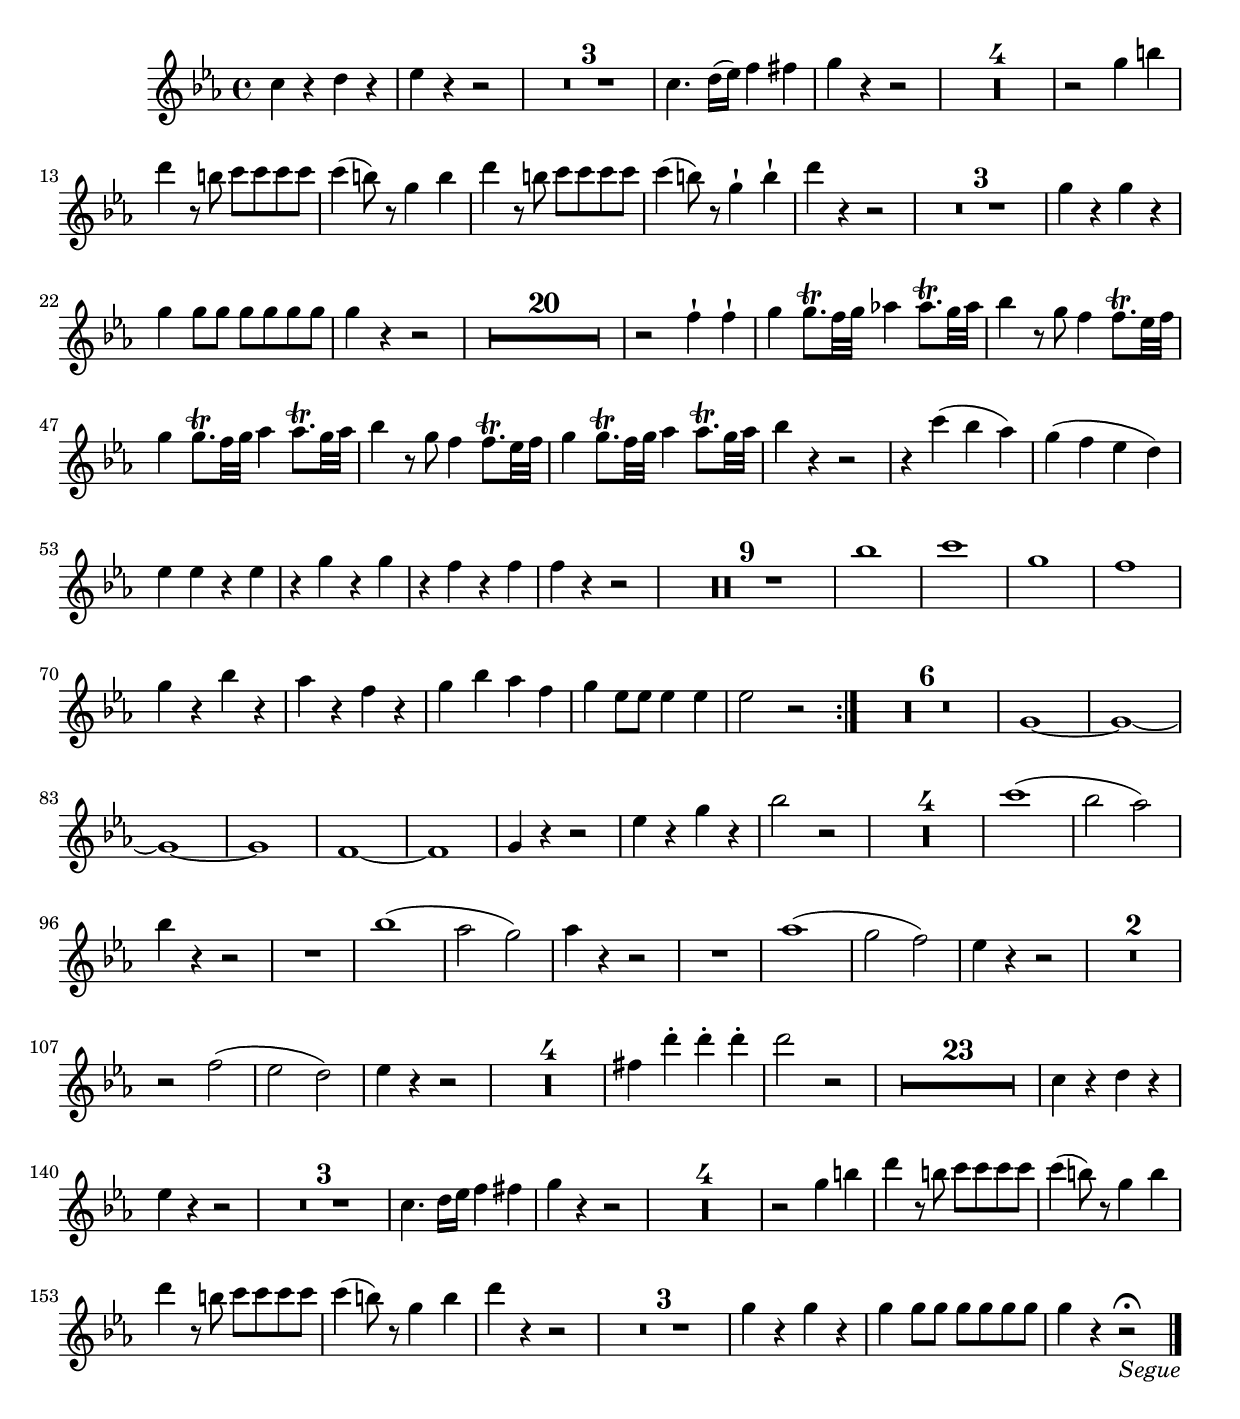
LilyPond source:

\version "2.16.0"      %Gossec - Symphonie mi bémol
                        %Hautbois1 - 2ème mvt
\relative c''{
\clef treble
\key ees \major
\time 4/4




c4 r d r 
ees r r2
\set Score.skipBars = ##t R1 * 3 
%
%
c4. d16( ees) f4 fis
g r r2
\set Score.skipBars = ##t R1 * 4 
%
%
%
r2 g4 b
d r8 b c c c c
c4( b8) r g4 b
d r8 b c c c c
c4( b8) r g4-| b-|
d r r2
\set Score.skipBars = ##t R1 * 3 
%
%
g,4 r g r
g g8 g g g g g
g4 r r2
\set Score.skipBars = ##t R1 * 20 
%
%
%
%
%
%
%
%
%
%
%
%
%
%
%
%
%
%
%
r2 f4-| f-|
g g8.\trill f32 g aes!4 aes8.\trill g32 aes
bes4 r8 g f4 f8.\trill ees32 f 
g4 g8.\trill f32 g aes4 aes8.\trill g32 aes
bes4 r8 g f4 f8.\trill ees32 f
g4 g8.\trill f32 g aes4 aes8.\trill g32 aes
bes4 r r2
r4 c( bes aes)
g( f ees d)
ees ees r ees
r g r g
r f r f
f r r2
\set Score.skipBars = ##t R1 * 9
%
%
%
%
%
%
%
%
bes1 
c
g
f
g4 r bes r 
aes r f r
g bes aes f
g ees8 ees ees4 ees
ees2 r \bar ":|"
\set Score.skipBars = ##t R1 * 6 
%
%
%
%
%
g,1 ~
g ~
g ~
g
f ~
f
g4 r r2
ees'4 r g r
bes2 r
\set Score.skipBars = ##t R1 * 4 
%
%
%
c1(
bes2 aes)
bes4 r r2
R1
bes(
aes2 g)
aes4 r r2
R1
aes(
g2 f)
ees4 r r2
\set Score.skipBars = ##t R1 * 2 
%
r2 f( 
ees d)
ees4 r r2
\set Score.skipBars = ##t R1 * 4 
%
%
%
fis4 d'-. d-. d-.
d2 r
\set Score.skipBars = ##t R1 * 23 
%
%
%
%
%
%
%
%
%
%
%
%
%
%
%
%
%
%
%
%
%
%
c,4 r d r
ees r r2
\set Score.skipBars = ##t R1 * 3 
%
%
c4. d16 ees f4 fis
g r r2
\set Score.skipBars = ##t R1 * 4 
%
%
%
r2 g4 b
d r8 b c c c c
c4( b8) r g4 b
d r8 b c c c c
c4( b8) r g4 b
d r r2
\set Score.skipBars = ##t R1 * 3 
%
%
g,4 r g r
g g8 g g g g g
g4 r r2^\fermataMarkup_\markup{\italic "Segue"} \bar "|." 
}
